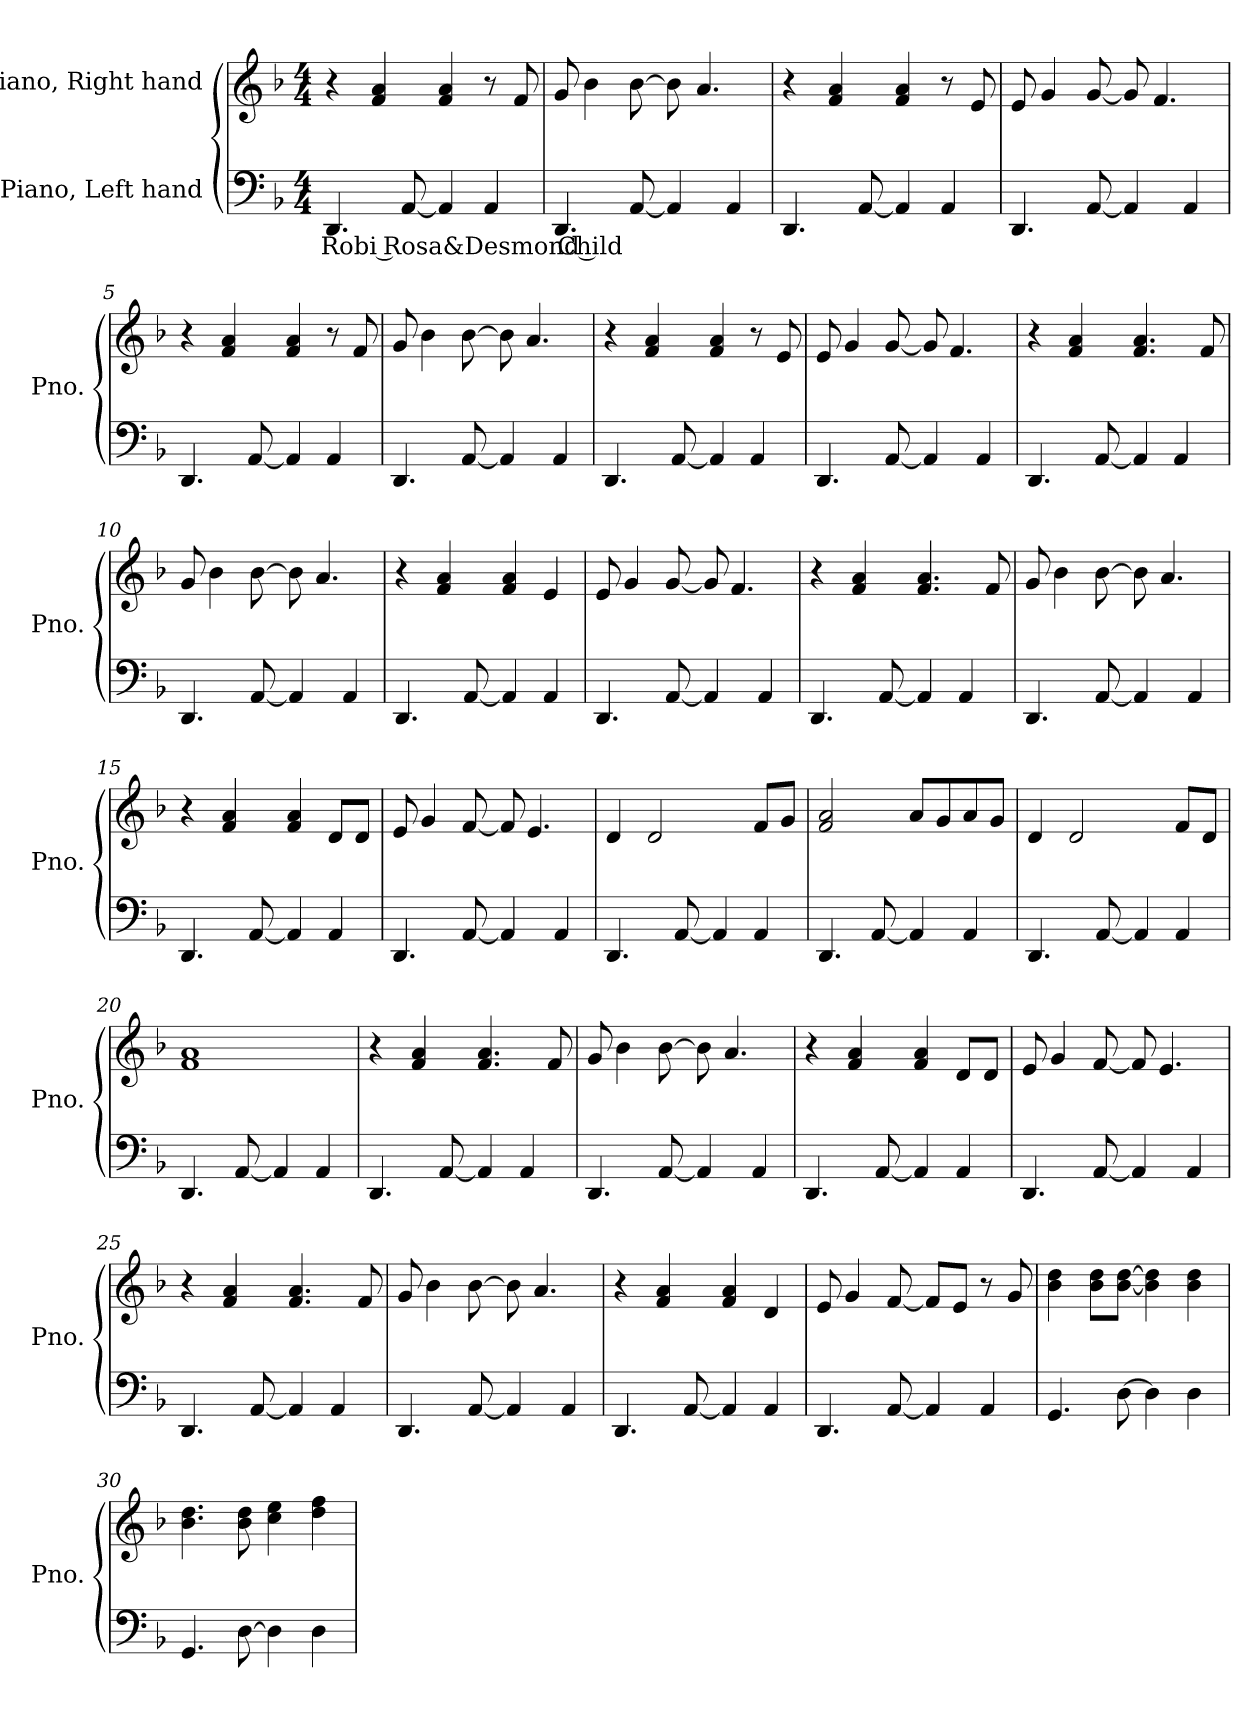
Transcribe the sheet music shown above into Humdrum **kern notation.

**kern	**text	**kern
*part2	*part2	*part1
*staff2	*staff2	*staff1
*I"Piano, Left hand	*	*I"Piano, Right hand
*I'Pno.	*	*I'Pno.
*clefF4	*	*clefG2
*k[b-]	*	*k[b-]
*M4/4	*	*M4/4
*MM140	*	*MM140
=1	=1	=1
!	!LO:LY:b	!
4.DD/	Robi Rosa&Desmond Child	4r
.	.	4f/ 4a/
[8AA/	.	.
4AA/]	.	4f/ 4a/
4AA/	.	8r
.	.	8f/
=2	=2	=2
4.DD/	.	8g/
.	.	4b-\
[8AA/	.	[8b-\
4AA/]	.	8b-\]
.	.	4.a/
4AA/	.	.
=3	=3	=3
4.DD/	.	4r
.	.	4f/ 4a/
[8AA/	.	.
4AA/]	.	4f/ 4a/
4AA/	.	8r
.	.	8e/
!!LO:LB:g=z
=4	=4	=4
4.DD/	.	8e/
.	.	4g/
[8AA/	.	[8g/
4AA/]	.	8g/]
.	.	4.f/
4AA/	.	.
=5	=5	=5
4.DD/	.	4r
.	.	4f/ 4a/
[8AA/	.	.
4AA/]	.	4f/ 4a/
4AA/	.	8r
.	.	8f/
=6	=6	=6
4.DD/	.	8g/
.	.	4b-\
[8AA/	.	[8b-\
4AA/]	.	8b-\]
.	.	4.a/
4AA/	.	.
=7	=7	=7
4.DD/	.	4r
.	.	4f/ 4a/
[8AA/	.	.
4AA/]	.	4f/ 4a/
4AA/	.	8r
.	.	8e/
=8	=8	=8
4.DD/	.	8e/
.	.	4g/
[8AA/	.	[8g/
4AA/]	.	8g/]
.	.	4.f/
4AA/	.	.
!!LO:LB:g=z
=9	=9	=9
4.DD/	.	4r
.	.	4f/ 4a/
[8AA/	.	.
4AA/]	.	4.f/ 4.a/
4AA/	.	.
.	.	8f/
=10	=10	=10
4.DD/	.	8g/
.	.	4b-\
[8AA/	.	[8b-\
4AA/]	.	8b-\]
.	.	4.a/
4AA/	.	.
=11	=11	=11
4.DD/	.	4r
.	.	4f/ 4a/
[8AA/	.	.
4AA/]	.	4f/ 4a/
4AA/	.	4e/
=12	=12	=12
4.DD/	.	8e/
.	.	4g/
[8AA/	.	[8g/
4AA/]	.	8g/]
.	.	4.f/
4AA/	.	.
=13	=13	=13
4.DD/	.	4r
.	.	4f/ 4a/
[8AA/	.	.
4AA/]	.	4.f/ 4.a/
4AA/	.	.
.	.	8f/
=14	=14	=14
4.DD/	.	8g/
.	.	4b-\
[8AA/	.	[8b-\
4AA/]	.	8b-\]
.	.	4.a/
4AA/	.	.
!!LO:LB:g=z
=15	=15	=15
4.DD/	.	4r
.	.	4f/ 4a/
[8AA/	.	.
4AA/]	.	4f/ 4a/
4AA/	.	8d/L
.	.	8d/J
=16	=16	=16
4.DD/	.	8e/
.	.	4g/
[8AA/	.	[8f/
4AA/]	.	8f/]
.	.	4.e/
4AA/	.	.
=17	=17	=17
4.DD/	.	4d/
.	.	2d/
[8AA/	.	.
4AA/]	.	.
4AA/	.	8f/L
.	.	8g/J
=18	=18	=18
4.DD/	.	2f/ 2a/
[8AA/	.	.
4AA/]	.	8a/L
.	.	8g/
4AA/	.	8a/
.	.	8g/J
=19	=19	=19
4.DD/	.	4d/
.	.	2d/
[8AA/	.	.
4AA/]	.	.
4AA/	.	8f/L
.	.	8d/J
=20	=20	=20
4.DD/	.	1f 1a
[8AA/	.	.
4AA/]	.	.
4AA/	.	.
!!LO:LB:g=z
=21	=21	=21
4.DD/	.	4r
.	.	4f/ 4a/
[8AA/	.	.
4AA/]	.	4.f/ 4.a/
4AA/	.	.
.	.	8f/
=22	=22	=22
4.DD/	.	8g/
.	.	4b-\
[8AA/	.	[8b-\
4AA/]	.	8b-\]
.	.	4.a/
4AA/	.	.
=23	=23	=23
4.DD/	.	4r
.	.	4f/ 4a/
[8AA/	.	.
4AA/]	.	4f/ 4a/
4AA/	.	8d/L
.	.	8d/J
=24	=24	=24
4.DD/	.	8e/
.	.	4g/
[8AA/	.	[8f/
4AA/]	.	8f/]
.	.	4.e/
4AA/	.	.
=25	=25	=25
4.DD/	.	4r
.	.	4f/ 4a/
[8AA/	.	.
4AA/]	.	4.f/ 4.a/
4AA/	.	.
.	.	8f/
=26	=26	=26
4.DD/	.	8g/
.	.	4b-\
[8AA/	.	[8b-\
4AA/]	.	8b-\]
.	.	4.a/
4AA/	.	.
!!LO:LB:g=z
=27	=27	=27
4.DD/	.	4r
.	.	4f/ 4a/
[8AA/	.	.
4AA/]	.	4f/ 4a/
4AA/	.	4d/
=28	=28	=28
4.DD/	.	8e/
.	.	4g/
[8AA/	.	[8f/
4AA/]	.	8f/L]
.	.	8e/J
4AA/	.	8r
.	.	8g/
=29	=29	=29
4.GG/	.	4b-\ 4dd\
.	.	8b-\ 8dd\L
[8D\	.	[8b-\ [8dd\J
4D\]	.	4b-\] 4dd\]
4D\	.	4b-\ 4dd\
=30	=30	=30
4.GG/	.	4.b-\ 4.dd\
[8D\	.	8b-\ 8dd\
4D\]	.	4cc\ 4ee\
4D\	.	4dd\ 4ff\
=	=	=
*-	*-	*-
